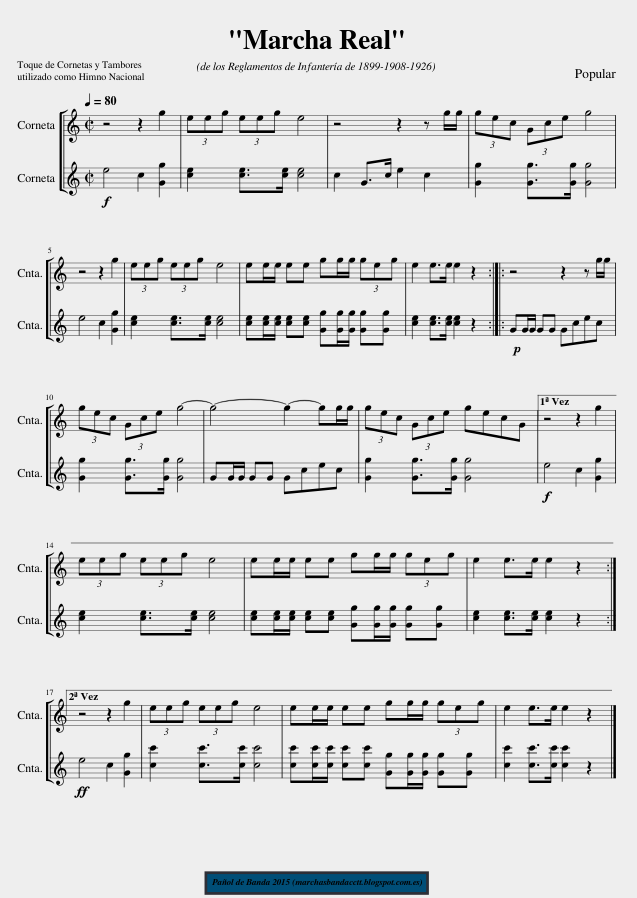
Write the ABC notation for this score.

X:1
%%score [ 1 2 ]
L:1/8
Q:1/4=80
M:2/2
I:linebreak $
K:C
V:1 treble
V:2 treble
V:1
 z4 z2 g2 | (3eeg (3eeg e4 | z4 z2 z g/g/ | (3gec (3Gce g4 |$ z4 z2 g2 | %5
 (3eeg (3eeg e4 | ee/e/ ee gg/g/ (3geg | e2 e>e e2 z2 :: z4 z2 z g/g/ |$ (3gec (3Gce g4- | %10
 g4- g2- gg/g/ | (3gec (3Gce gecG |1 z4 z2 g2 |$ (3eeg (3eeg e4 | ee/e/ ee gg/g/ (3geg | %15
 e2 e>e e2 z2 :|2$ z4 z2 g2 | (3eeg (3eeg e4 | ee/e/ ee gg/g/ (3geg | e2 e>e e2 z2 |] %20
V:2
!f! e4 c2 [Gg]2 | [ce]2 [ce]>[ce] [ce]4 | c2 G>c e2 c2 | [Gg]2 [Gg]>[Gg] [Gg]4 |$ e4 c2 [Gg]2 | %5
 [ce]2 [ce]>[ce] [ce]4 | [ce][ce]/[ce]/ [ce][ce] [Gg][Gg]/[Gg]/ [Gg][Gg] | [ce]2 [ce]>[ce] [ce]2 z2 ::!p! GG/G/ GG Gcec |$ [Gg]2 [Gg]>[Gg] [Gg]4 | %10
 GG/G/ GG Gcec | [Gg]2 [Gg]>[Gg] [Gg]4 |1!f! e4 c2 [Gg]2 |$ [ce]2 [ce]>[ce] [ce]4 | [ce][ce]/[ce]/ [ce][ce] [Gg][Gg]/[Gg]/ [Gg][Gg] | %15
 [ce]2 [ce]>[ce] [ce]2 z2 :|2$!ff! e4 c2 [Gg]2 | [cc']2 [cc']>[cc'] [cc']4 | [cc'][cc']/[cc']/ [cc'][cc'] [Gg][Gg]/[Gg]/ [Gg][Gg] | [cc']2 [cc']>[cc'] [cc']2 z2 |] %20
